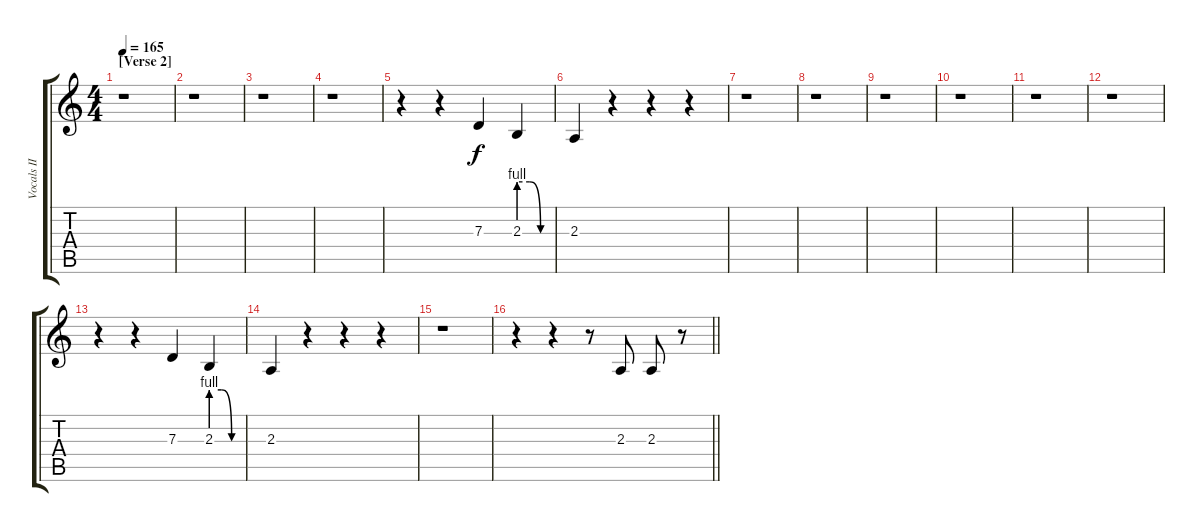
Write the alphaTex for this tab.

\track ("Vocals II" "Vocals II") {instrument synthvoice}
\staff {score tabs}
\tuning (E4 B3 G3 D3 A2 E2) {hide}
\ts (4 4)
\section ("" "[Verse 2]")
\tempo 165
\clef g2
\ks c
r.1{dy f} |
r.1 |
r.1 |
r.1 |
r.4 r.4 7.3.4 2.3{be (custom 0 4 20 4 40 0 60 0)}.4 |
2.3.4 r.4 r.4 r.4 |
r.1 |
r.1 |
r.1 |
r.1 |
r.1 |
r.1 |
r.4 r.4 7.3.4 2.3{be (custom 0 4 20 4 40 0 60 0)}.4 |
2.3.4 r.4 r.4 r.4 |
r.1 |
\barLineRight lightlight
r.4 r.4 r.8 2.3.8 2.3.8 r.8
